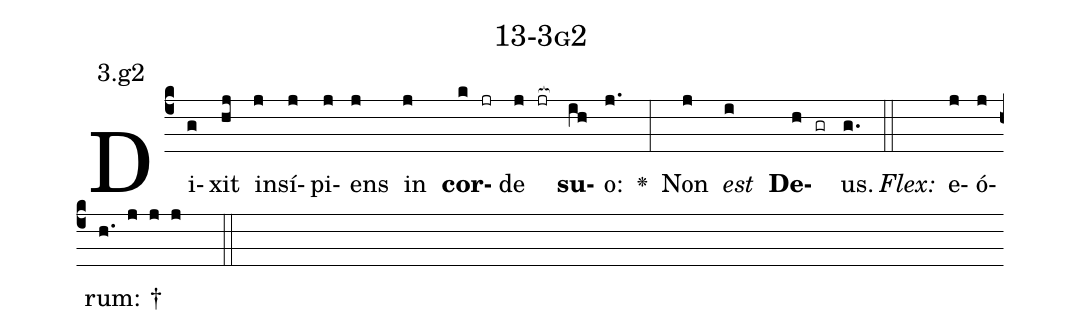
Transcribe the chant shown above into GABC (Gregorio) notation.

name: 13-3g2;
annotation: 3.g2;
%%
(c4)Di(g)xit(hj) in(j)sí(j)pi(j)ens(j) in(j) <b>cor</b>(k jr)de(j jr[ocb:1{]) <b>su</b>(ih[ocb:0}])o:(j.) <v>\greheightstar</v>(:) Non(j) <i>est</i>(i) <b>De</b>(h gr)us.(g.) (::)
<i>Flex:</i>()  e(j)ó(j)rum: †(h. j j j  ::)

%E(j) u(h) o(j) u(i) a(h) e.(g.) (::)
